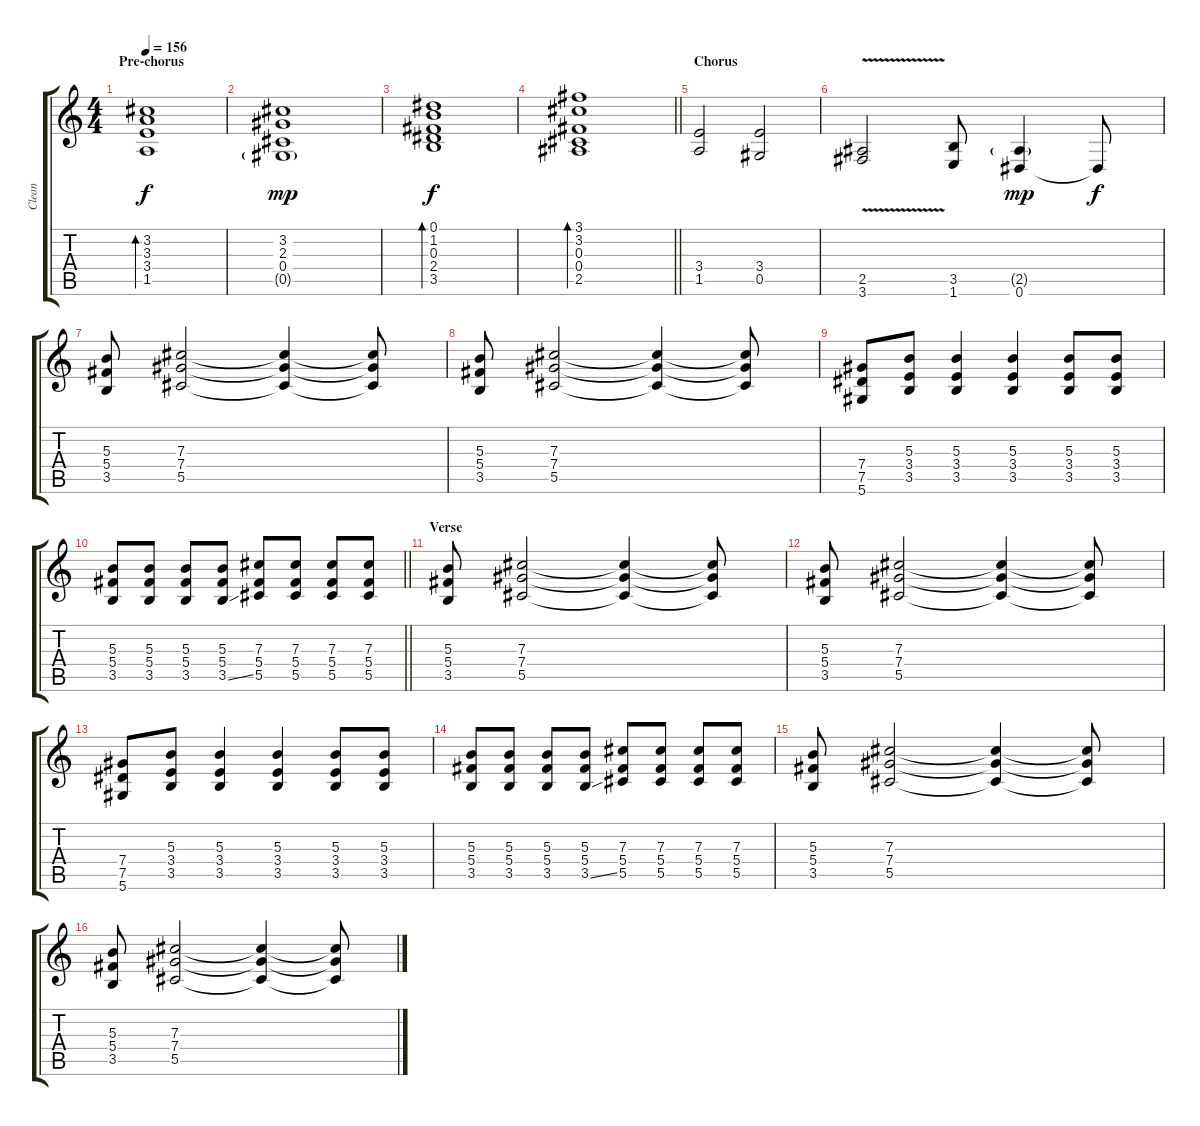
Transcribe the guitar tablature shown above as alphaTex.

\track ("Clean" "Clean") {instrument electricguitarclean}
\staff {score tabs}
\tuning (Eb4 Bb3 Gb3 Db3 Ab2 Eb2) {hide}
\ts (4 4)
\section ("" "Pre-chorus")
\tempo 156
\clef g2
\ks c
(3.2 3.3 3.4 1.5).1{bd 120 dy f} |
(3.2 2.3 0.4 0.5{g}).1{dy mp} |
(0.1 1.2 0.3 2.4 3.5).1{bd 60 dy f} |
\barLineRight lightlight
(3.1 3.2 0.3 0.4 2.5).1{bd 120} |
\section ("" "Chorus")
(3.4 1.5).2 (3.4 0.5).2 |
(2.5{v} 3.6{v}).2 (3.5 1.6).8 (2.5{g} 0.6).4{dy mp} 0.6{t}.8{dy f} |
(5.3 5.4 3.5).8 (7.3 7.4 5.5).2 (7.3{t} 7.4{t} 5.5{t}).4 (7.3{t} 7.4{t} 5.5{t}).8 |
(5.3 5.4 3.5).8 (7.3 7.4 5.5).2 (7.3{t} 7.4{t} 5.5{t}).4 (7.3{t} 7.4{t} 5.5{t}).8 |
(7.4 7.5 5.6).8 (5.3 3.4 3.5).8 (5.3 3.4 3.5).4 (5.3 3.4 3.5).4 (5.3 3.4 3.5).8 (5.3 3.4 3.5).8 |
\barLineRight lightlight
(5.3 5.4 3.5).8 (5.3 5.4 3.5).8 (5.3 5.4 3.5).8 (5.3 5.4 3.5{ss}).8 (7.3 5.4 5.5).8 (7.3 5.4 5.5).8 (7.3 5.4 5.5).8 (7.3 5.4 5.5).8 |
\section ("" "Verse")
(5.3 5.4 3.5).8 (7.3 7.4 5.5).2 (7.3{t} 7.4{t} 5.5{t}).4 (7.3{t} 7.4{t} 5.5{t}).8 |
(5.3 5.4 3.5).8 (7.3 7.4 5.5).2 (7.3{t} 7.4{t} 5.5{t}).4 (7.3{t} 7.4{t} 5.5{t}).8 |
(7.4 7.5 5.6).8 (5.3 3.4 3.5).8 (5.3 3.4 3.5).4 (5.3 3.4 3.5).4 (5.3 3.4 3.5).8 (5.3 3.4 3.5).8 |
(5.3 5.4 3.5).8 (5.3 5.4 3.5).8 (5.3 5.4 3.5).8 (5.3 5.4 3.5{ss}).8 (7.3 5.4 5.5).8 (7.3 5.4 5.5).8 (7.3 5.4 5.5).8 (7.3 5.4 5.5).8 |
(5.3 5.4 3.5).8 (7.3 7.4 5.5).2 (7.3{t} 7.4{t} 5.5{t}).4 (7.3{t} 7.4{t} 5.5{t}).8 |
(5.3 5.4 3.5).8 (7.3 7.4 5.5).2 (7.3{t} 7.4{t} 5.5{t}).4 (7.3{t} 7.4{t} 5.5{t}).8
